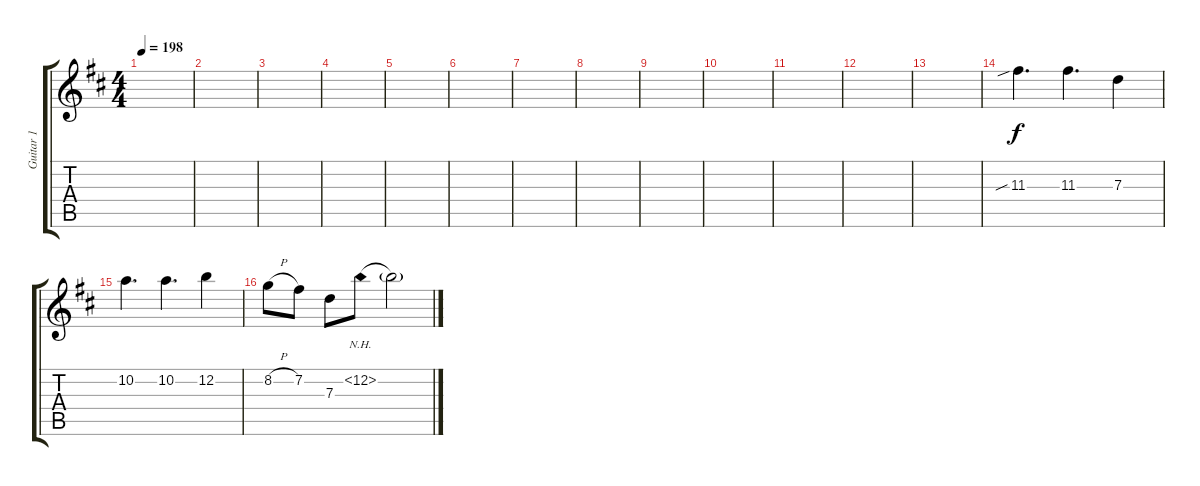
\track ("Guitar 1" "Guitar 1") {instrument distortionguitar}
\staff {score tabs}
\tuning (E4 B3 G3 D3 A2 E2) {hide}
\ts (4 4)
\tempo 198
\clef g2
\ks bminor
|
|
|
|
|
|
|
|
|
|
|
|
|
11.3{sib}.4{d} 11.3.4{d} 7.3.4 |
10.2.4{d} 10.2.4{d} 12.2.4 |
8.2{h}.8 7.2.8 7.3.8 12.2{be (hold 0 0 60 0) nh}.8 12.2{t}.2
